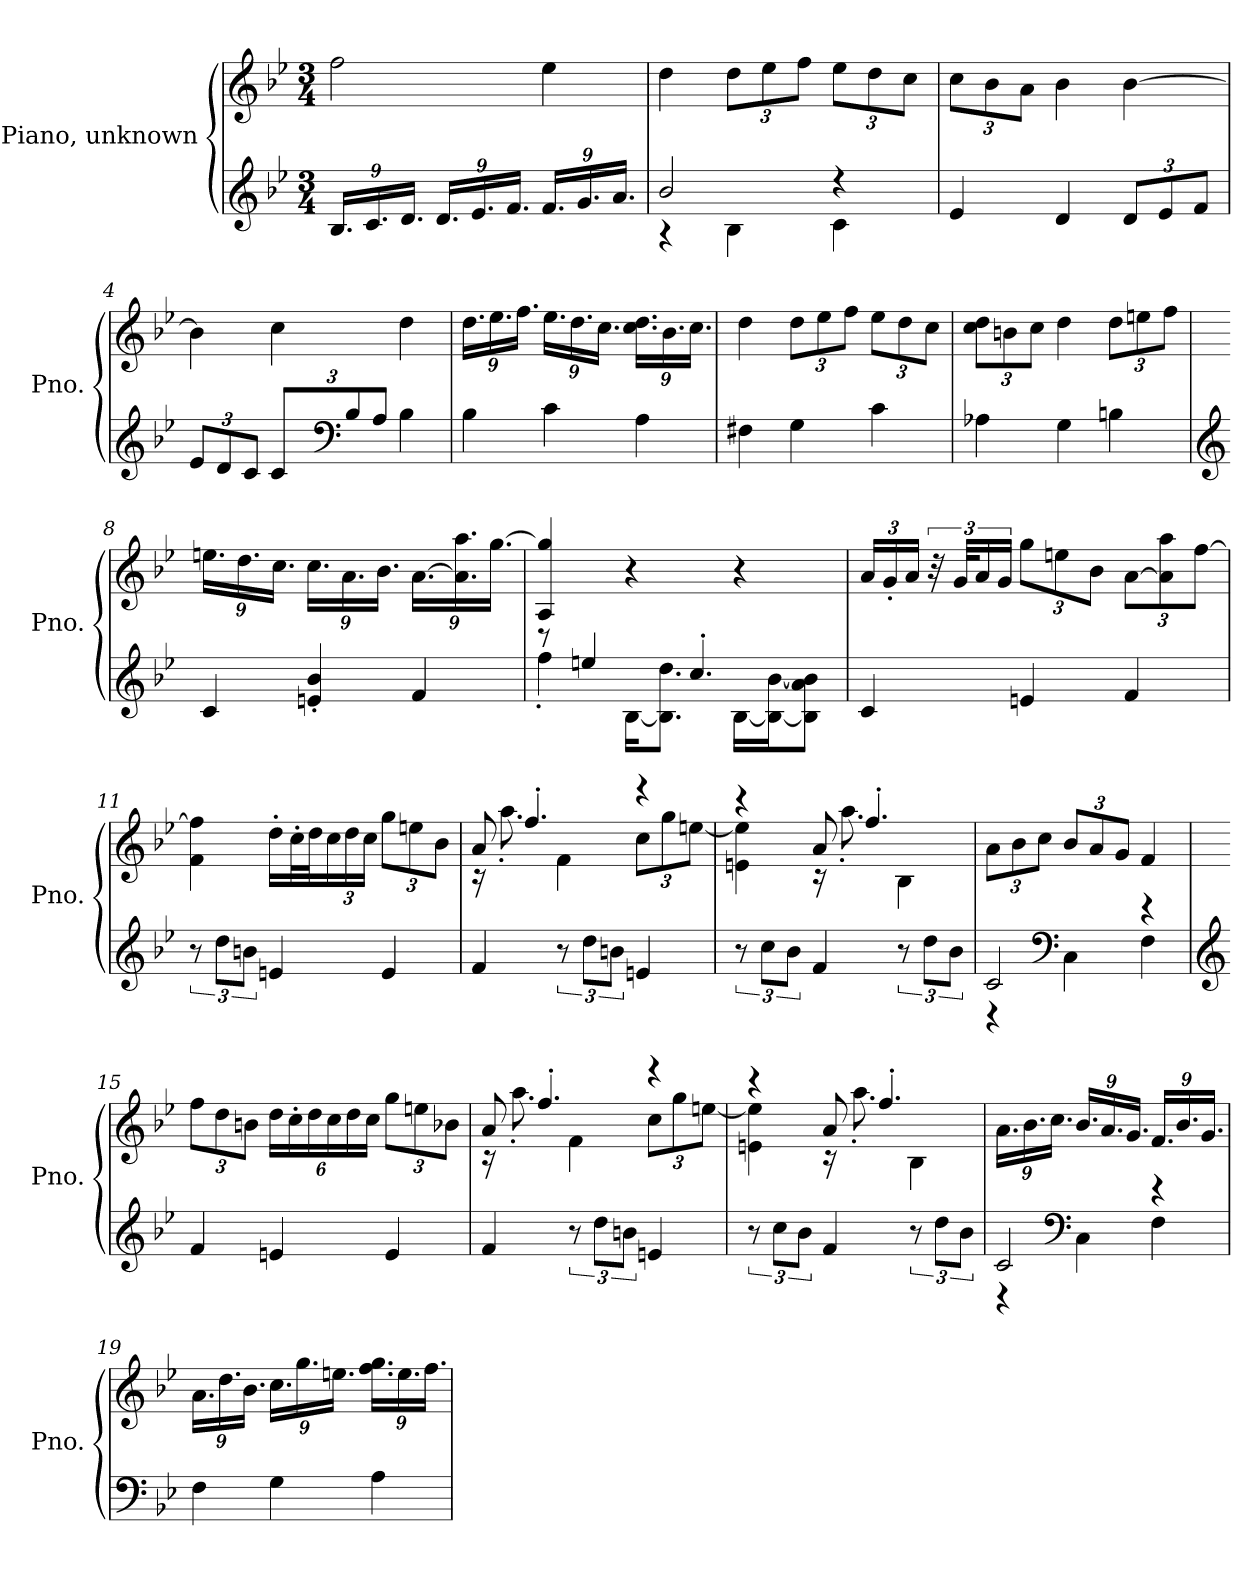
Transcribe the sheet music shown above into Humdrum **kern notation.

**kern	**kern
*part1	*part1
*staff2	*staff1
*I"Piano, unknown	*
*I'Pno.	*
*clefG2	*clefG2
*k[b-e-]	*k[b-e-]
*M3/4	*M3/4
*MM134	*MM134
*Xbrackettup	*
=1	=1
18.B-/LL	2ff\
18.c/	.
18.d/JJ	.
18.d/LL	.
18.e-/	.
18.f/JJ	.
18.f/LL	4ee-\
18.g/	.
18.a/JJ	.
=2	=2
*^	*
2b-/	4r	4dd\
*	*	*Xbrackettup
.	4B-\	12dd\L
.	.	12ee-\
.	.	12ff\J
4r	4c\	12ee-\L
.	.	12dd\
.	.	12cc\J
*v	*v	*
=3	=3
4e-/	12cc\L
.	12b-\
.	12a\J
4d/	4b-\
12d/L	[4b-\
12e-/	.
12f/J	.
=4	=4
12e-/L	4b-\]
12d/	.
12c/J	.
12c/L	4cc\
*clefF4	*
12B-/	.
12A/J	.
4B-\	4dd\
!!LO:LB:g=z
=5	=5
4B-\	18.dd\LL
.	18.ee-\
.	18.ff\JJ
4c\	18.ee-\LL
.	18.dd\
.	18.cc\JJ
4A\	18.cc\ 18.dd\LL
.	18.b-\
.	18.cc\JJ
=6	=6
4F#X\	4dd\
4G\	12dd\L
.	12ee-\
.	12ff\J
4c\	12ee-\L
.	12dd\
.	12cc\J
=7	=7
4A-X\	12cc\ 12dd\L
.	12bn\
.	12cc\J
4G\	4dd\
4Bn\	12dd\L
.	12een\
.	12ff\J
!!LO:LB:g=z
=8	=8
*clefG2	*
4c/	18.een\LL
.	18.dd\
.	18.cc\JJ
4en/' 4b-/'	18.cc\LL
.	18.a\
.	18.b-\JJ
4f/	[18.a\LL
.	18.a\] 18.aa\
.	[18.gg\JJ
=9	=9
*^	*
8r	4ff'\	4A/ 4gg/]
4een/	.	.
.	[16B-\KL	4r
.	8.B-\] 8.dd\J	.
4.cc'/	.	.
.	[16B-\LL	4r
.	16B-\_ [16b-\J	.
.	8B-\] 8a\ 8b-\]J	.
*v	*v	*
=10	=10
4c/	24a/LL
.	24g'/
.	24a/JJ
*	*brackettup
.	48r
.	48g/KLL
.	24a/
.	24g/JJ
*	*Xbrackettup
4en/	12gg\L
.	12een\
.	12b-\J
4f/	[12a\L
.	12a\] 12aa\
.	[12ff\J
!!LO:LB:g=z
=11	=11
*brackettup	*
12r	4f\ 4ff\]
12dd\L	.
12bn\J	.
4en/	16dd'\LL
.	32cc'\L
.	32dd\J
.	24cc\
.	24dd\
.	24cc\JJ
4e/	12gg\L
.	12een\
.	12b-\J
=12	=12
*	*^
4f/	8a/	16r
.	.	8.aa'\
.	4.ff'/	.
12r	.	4f\
12dd\L	.	.
12bn\J	.	.
4en/	4r	12cc\L
.	.	12gg\
.	.	[12een\J
=13	=13	=13
12r	4r	4en\ 4ee\]
12cc\L	.	.
12b-\J	.	.
4f/	8a/	16r
.	.	8.aa'\
.	4.ff'/	.
12r	.	4B-\
12dd\L	.	.
12b-\J	.	.
*	*v	*v
!!LO:LB:g=z
=14	=14
*^	*
2c/	4r	12a\L
.	.	12b-\
.	.	12cc\J
*clefF4	*	*
.	4C\	12b-/L
.	.	12a/
.	.	12g/J
4r	4F\	4f/
*v	*v	*
=15	=15
*clefG2	*
4f/	12ff\L
.	12dd\
.	12bn\J
4en/	24dd\LL
.	24cc'\
.	24dd\
.	24cc\
.	24dd\
.	24cc\JJ
4e/	12gg\L
.	12een\
.	12b-X\J
=16	=16
*	*^
4f/	8a/	16r
.	.	8.aa'\
.	4.ff'/	.
12r	.	4f\
12dd\L	.	.
12bn\J	.	.
4en/	4r	12cc\L
.	.	12gg\
.	.	[12een\J
!!LO:LB:g=z	!!
=17	=17	=17
12r	4r	4en\ 4ee\]
12cc\L	.	.
12b-\J	.	.
4f/	8a/	16r
.	.	8.aa'\
.	4.ff'/	.
12r	.	4B-\
12dd\L	.	.
12b-\J	.	.
*	*v	*v
=18	=18
*^	*
2c/	4r	18.a\LL
.	.	18.b-\
.	.	18.cc\JJ
*clefF4	*	*
.	4C\	18.b-/LL
.	.	18.a/
.	.	18.g/JJ
4r	4F\	18.f/LL
.	.	18.b-/
.	.	18.g/JJ
*v	*v	*
=19	=19
4F\	18.a\LL
.	18.dd\
.	18.b-\JJ
4G\	18.cc\LL
.	18.gg\
.	18.een\JJ
4A\	18.ff\ 18.gg\LL
.	18.ee\
.	18.ff\JJ
=	=
*-	*-
